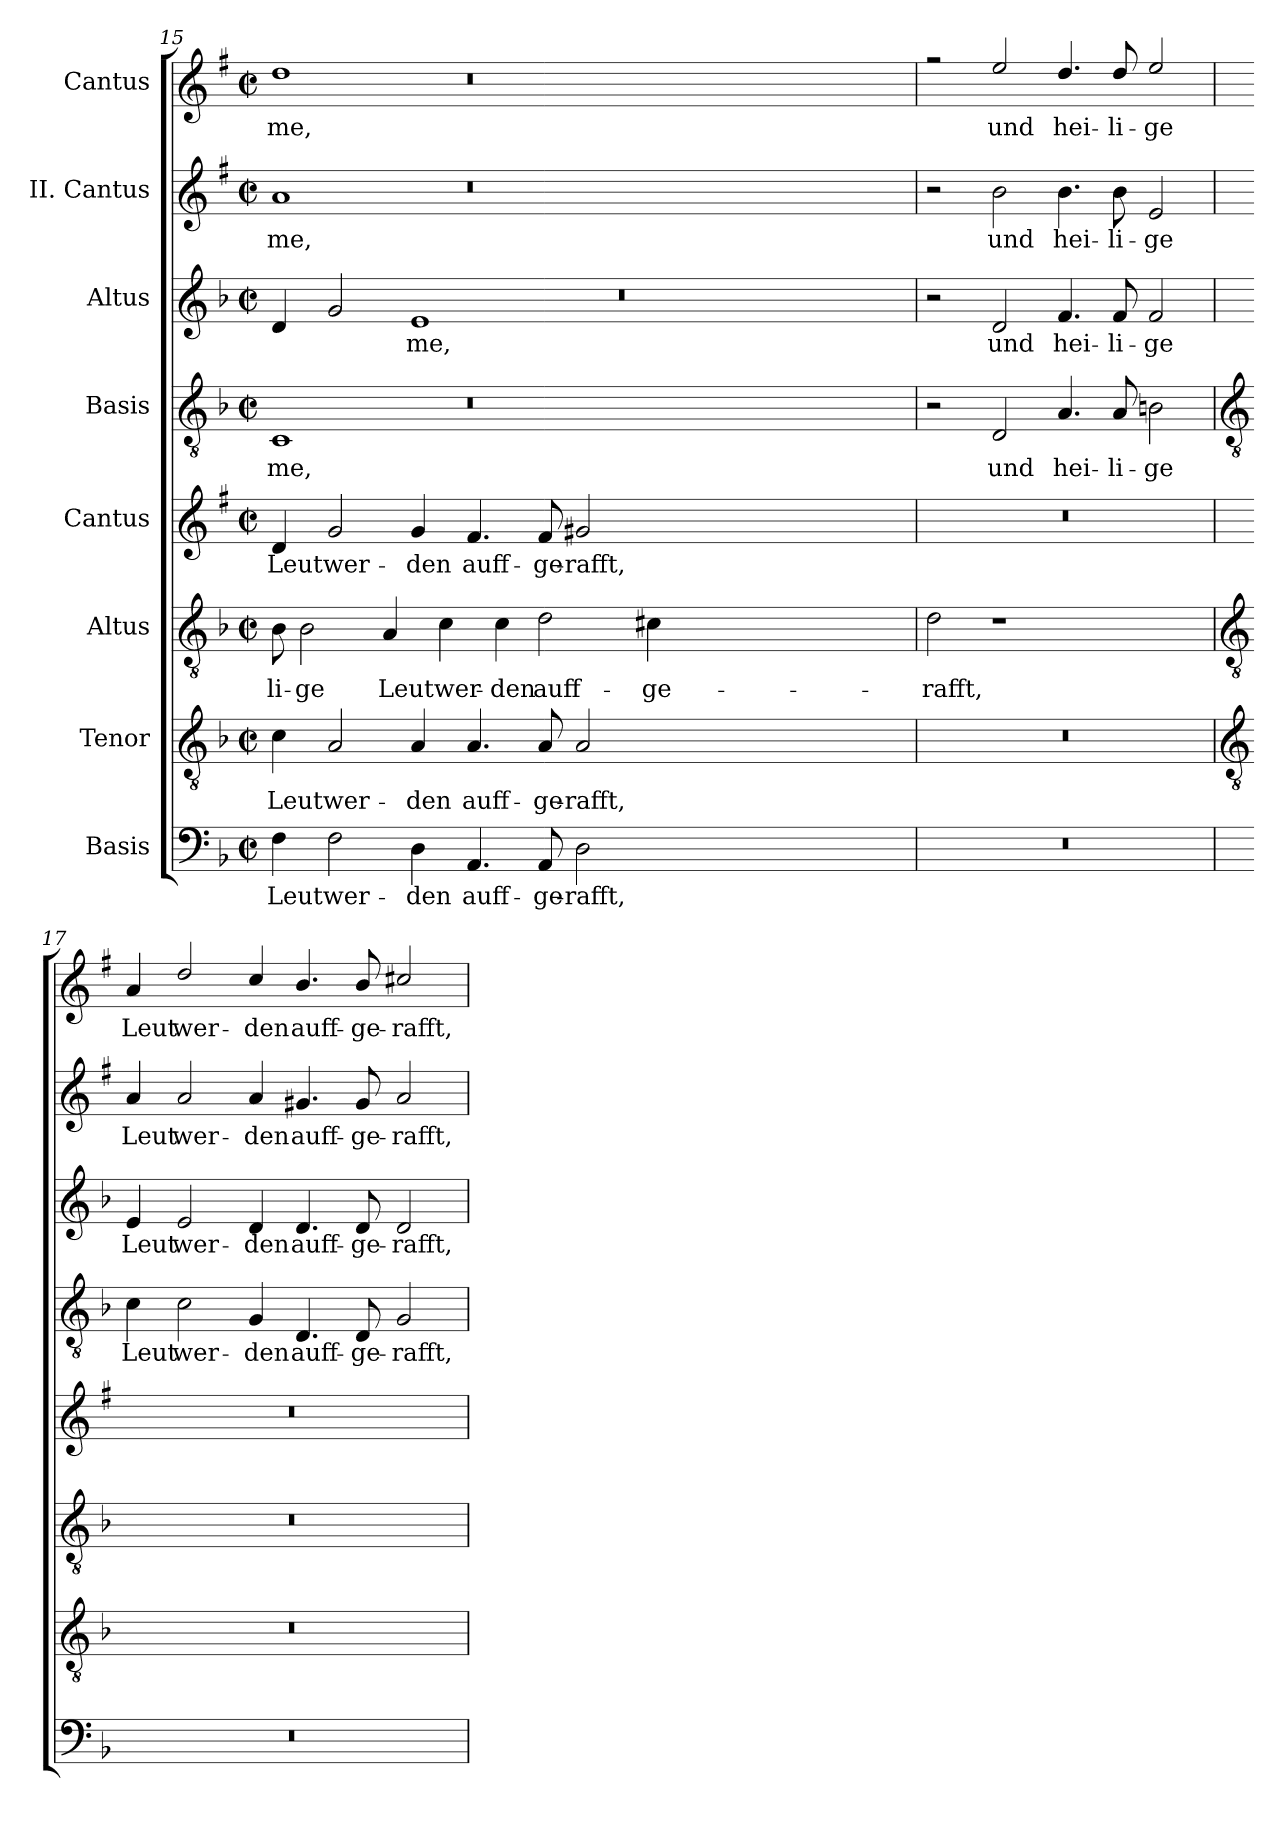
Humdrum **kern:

**kern	**text	**kern	**text	**kern	**text	**kern	**text	**kern	**text	**kern	**text	**kern	**text	**kern	**text
*part8	*part8	*part7	*part7	*part6	*part6	*part5	*part5	*part4	*part4	*part3	*part3	*part2	*part2	*part1	*part1
*staff8	*staff8	*staff7	*staff7	*staff6	*staff6	*staff5	*staff5	*staff4	*staff4	*staff3	*staff3	*staff2	*staff2	*staff1	*staff1
*I"Basis	*	*I"Tenor	*	*I"Altus	*	*I"Cantus	*	*I"Basis	*	*I"Altus	*	*I"II. Cantus	*	*I"Cantus	*
*clefF4	*	*clefGv2	*	*clefGv2	*	*clefG2	*	*clefGv2	*	*clefG2	*	*clefG2	*	*clefG2	*
*	*	*	*	*	*	*ITrd1c2	*	*	*	*	*	*ITrd1c2	*	*ITrd1c2	*
*k[b-]	*	*k[b-]	*	*k[b-]	*	*k[b-]	*	*k[b-]	*	*k[b-]	*	*k[b-]	*	*k[b-]	*
*F:	*	*F:	*	*F:	*	*F:	*	*F:	*	*F:	*	*F:	*	*F:	*
*M4/2	*	*M4/2	*	*M4/2	*	*M4/2	*	*M4/2	*	*M4/2	*	*M4/2	*	*M4/2	*
*met(c|)	*	*met(c|)	*	*met(c|)	*	*met(c|)	*	*met(c|)	*	*met(c|)	*	*met(c|)	*	*met(c|)	*
=15	=15	=15	=15	=15	=15	=15	=15	=15	=15	=15	=15	=15	=15	=15	=15
!	!LO:LY:b	!	!LO:LY:b	!	!LO:LY:b	!	!LO:LY:b	!	!LO:LY:b	!	!	!	!LO:LY:b	!	!LO:LY:b
*	*	*	*	*	*	*	*	*	*	*	*	*	*	*^	*
4F	Leut	4c	Leut	8B-	-li-	4c	Leut	1C	-me,	4d	.	1g	-me,	1cc	2.ryy	-me,
!	!	!	!	!	!LO:LY:b	!	!	!	!	!	!	!	!	!	!	!
.	.	.	.	2B-	-ge	.	.	.	.	.	.	.	.	.	.	.
!	!LO:LY:b	!	!LO:LY:b	!	!	!	!LO:LY:b	!	!	!	!	!	!	!	!	!
2F	wer-	2A	wer-	.	.	2f	wer-	.	.	2g	.	.	.	.	.	.
!	!	!	!	!	!LO:LY:b	!	!	!	!	!	!	!	!	!	!	!
.	.	.	.	4A	Leut	.	.	.	.	.	.	.	.	.	.	.
!	!LO:LY:b	!	!LO:LY:b	!	!	!	!LO:LY:b	!	!	!	!LO:LY:b	!	!	!	!	!
4D	-den	4A	-den	.	.	4f	-den	.	.	1e	me,	.	.	.	0.ryy	.
!	!	!	!	!	!LO:LY:b	!	!	!	!	!	!	!	!	!	!	!
.	.	.	.	4c	wer-	.	.	.	.	.	.	.	.	.	.	.
!	!LO:LY:b	!	!LO:LY:b	!	!	!	!LO:LY:b	!	!	!	!	!	!	!	!	!
4.AA	auff-	4.A	auff-	.	.	4.e	auff-	0r	.	.	.	0r	.	0r	.	.
!	!	!	!	!	!LO:LY:b	!	!	!	!	!	!	!	!	!	!	!
.	.	.	.	4c	-den	.	.	.	.	.	.	.	.	.	.	.
!	!LO:LY:b	!	!LO:LY:b	!	!LO:LY:b	!	!LO:LY:b	!	!	!	!	!	!	!	!	!
8AA	-ge-	8A	-ge-	2d	auff-	8e	-ge-	.	.	.	.	.	.	.	.	.
!	!LO:LY:b	!	!LO:LY:b	!	!	!	!LO:LY:b	!	!	!	!	!	!	!	!	!
2D	-rafft,	2A	-rafft,	.	.	2f#X	-rafft,	.	.	.	.	.	.	.	.	.
.	.	.	.	.	.	.	.	.	.	0r	.	.	.	.	.	.
!	!	!	!	!	!LO:LY:b	!	!	!	!	!	!	!	!	!	!	!
.	.	.	.	4c#X	-ge-	.	.	.	.	.	.	.	.	.	.	.
1..ryy	.	1..ryy	.	.	.	1..ryy	.	.	.	.	.	.	.	.	.	.
.	.	.	.	1ryy	.	.	.	.	.	.	.	.	.	.	.	.
.	.	.	.	.	.	.	.	2.ryy	.	.	.	2.ryy	.	2.ryy	.	.
.	.	.	.	2ryy	.	.	.	.	.	.	.	.	.	.	.	.
.	.	.	.	8ryy	.	.	.	.	.	.	.	.	.	.	.	.
=16	=16	=16	=16	=16	=16	=16	=16	=16	=16	=16	=16	=16	=16	=16	=16	=16
!	!	!	!	!	!LO:LY:b	!	!	!	!	!	!	!	!	!	!	!
0r	.	0r	.	2d	-rafft,	0r	.	2r	.	2r	.	2r	.	2r	0ryy	.
!	!	!	!	!	!	!	!	!	!LO:LY:b	!	!LO:LY:b	!	!LO:LY:b	!	!	!LO:LY:b
.	.	.	.	1r	.	.	.	2D	und	2d	und	2a	und	2dd	.	und
!	!	!	!	!	!	!	!	!	!LO:LY:b	!	!LO:LY:b	!	!LO:LY:b	!	!	!LO:LY:b
.	.	.	.	.	.	.	.	4.A	hei-	4.f	hei-	4.a	hei-	4.cc	.	hei-
!	!	!	!	!	!	!	!	!	!LO:LY:b	!	!LO:LY:b	!	!LO:LY:b	!	!	!LO:LY:b
.	.	.	.	.	.	.	.	8A	-li-	8f	-li-	8a	-li-	8cc	.	-li-
!	!	!	!	!	!	!	!	!	!LO:LY:b	!	!LO:LY:b	!	!LO:LY:b	!	!	!LO:LY:b
.	.	.	.	2ryy	.	.	.	2Bn	-ge	2f	-ge	2d	-ge	2dd	.	-ge
!!LO:LB:g=z	!!
=17	=17	=17	=17	=17	=17	=17	=17	=17	=17	=17	=17	=17	=17	=17	=17	=17
*	*	*clefGv2	*	*clefGv2	*	*	*	*clefGv2	*	*	*	*	*	*	*	*
!	!	!	!	!	!	!	!	!	!LO:LY:b	!	!LO:LY:b	!	!LO:LY:b	!	!	!LO:LY:b
0r	.	0r	.	0r	.	0r	.	4c	Leut	4e	Leut	4g	Leut	4g	0ryy	Leut
!	!	!	!	!	!	!	!	!	!LO:LY:b	!	!LO:LY:b	!	!LO:LY:b	!	!	!LO:LY:b
.	.	.	.	.	.	.	.	2c	wer-	2e	wer-	2g	wer-	2cc	.	wer-
!	!	!	!	!	!	!	!	!	!LO:LY:b	!	!LO:LY:b	!	!LO:LY:b	!	!	!LO:LY:b
.	.	.	.	.	.	.	.	4G	-den	4d	-den	4g	-den	4b-	.	-den
!	!	!	!	!	!	!	!	!	!LO:LY:b	!	!LO:LY:b	!	!LO:LY:b	!	!	!LO:LY:b
.	.	.	.	.	.	.	.	4.D	auff-	4.d	auff-	4.f#X	auff-	4.a	.	auff-
!	!	!	!	!	!	!	!	!	!LO:LY:b	!	!LO:LY:b	!	!LO:LY:b	!	!	!LO:LY:b
.	.	.	.	.	.	.	.	8D	-ge-	8d	-ge-	8f#	-ge-	8a	.	-ge-
!	!	!	!	!	!	!	!	!	!LO:LY:b	!	!LO:LY:b	!	!LO:LY:b	!	!	!LO:LY:b
.	.	.	.	.	.	.	.	2G	-rafft,	2d	-rafft,	2g	-rafft,	2bn	.	-rafft,
*	*	*	*	*	*	*	*	*	*	*	*	*	*	*v	*v	*
=	=	=	=	=	=	=	=	=	=	=	=	=	=	=	=
*-	*-	*-	*-	*-	*-	*-	*-	*-	*-	*-	*-	*-	*-	*-	*-
